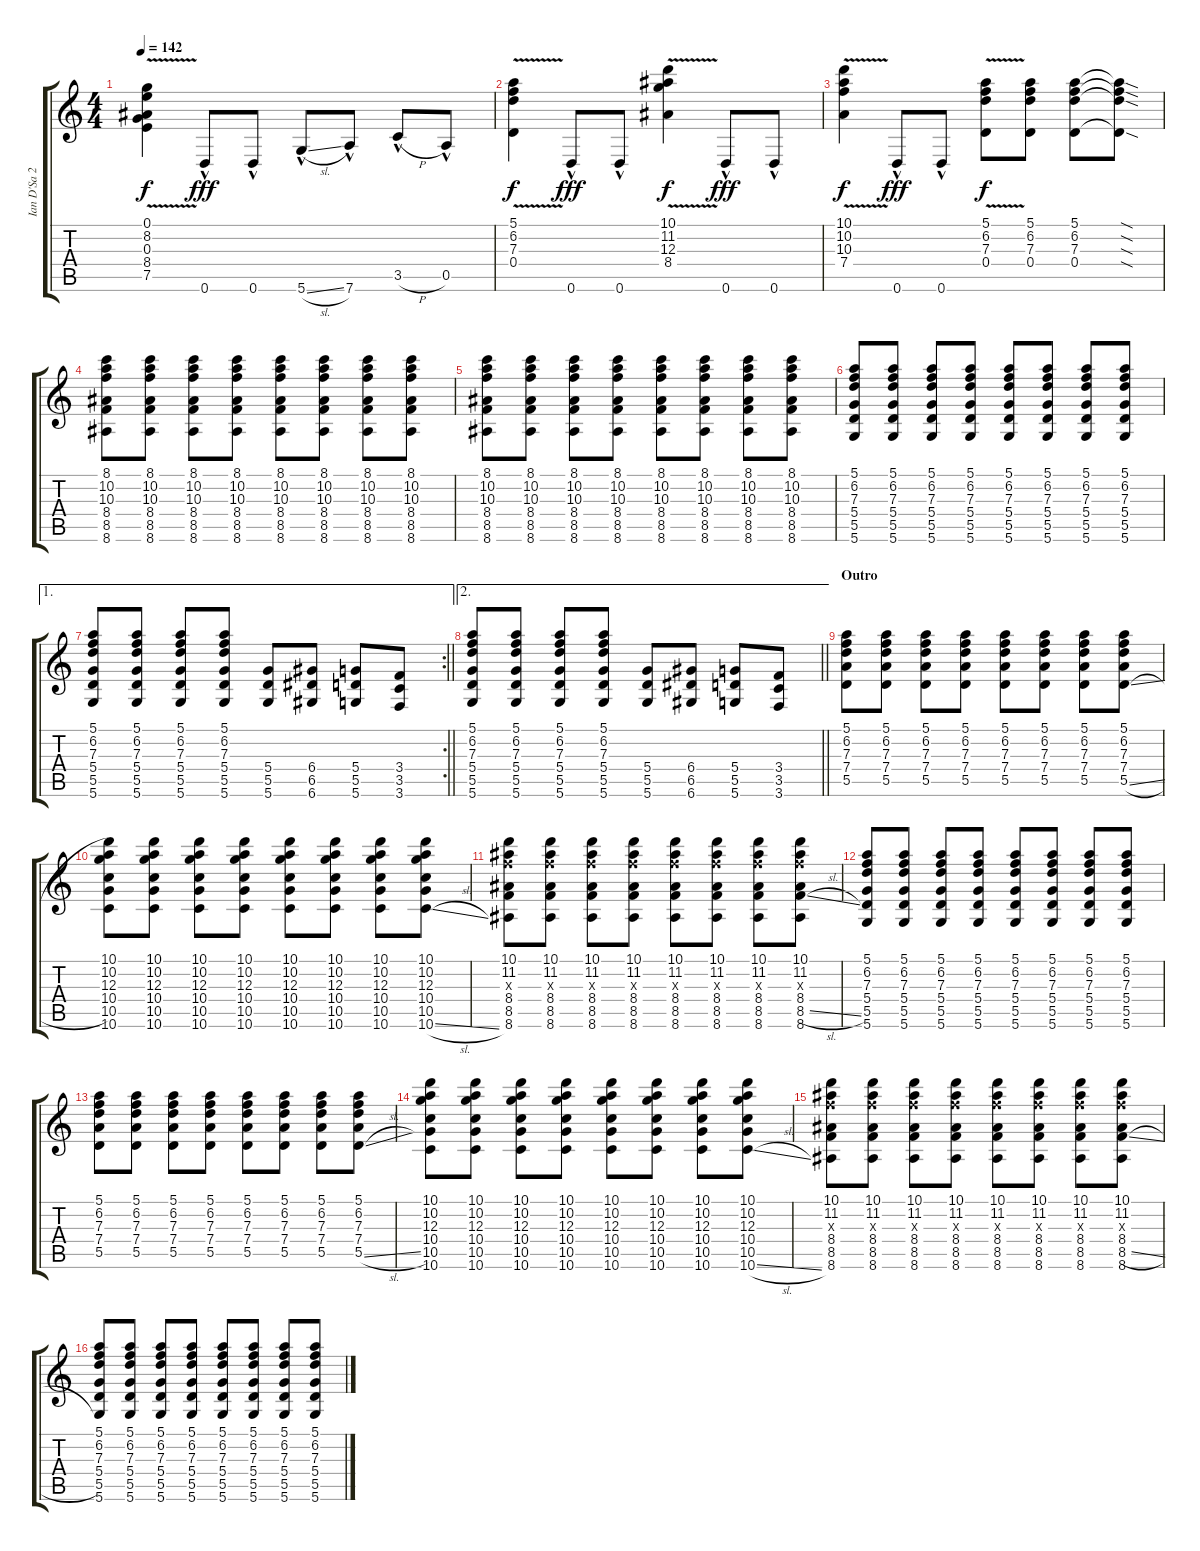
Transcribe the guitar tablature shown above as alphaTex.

\track ("Ian D'Sa 2" "Ian D'Sa 2") {instrument distortionguitar}
\staff {score tabs}
\tuning (E4 B3 G3 D3 A2 D2) {hide}
\ts (4 4)
\tempo 142
\clef g2
\ks c
(0.1{v} 8.2{v} 0.3{v} 8.4{v} 7.5{v}).4{dy f} 0.6{hac}.8{dy fff} 0.6{hac}.8 5.6{sl hac}.8 7.6{hac}.8 3.5{h hac}.8 0.5{hac}.8 |
(5.1{v} 6.2{v} 7.3{v} 0.4).4{dy f} 0.6{hac}.8{dy fff} 0.6{hac}.8 (10.1{v} 11.2{v} 12.3{v} 8.4).4{dy f} 0.6{hac}.8{dy fff} 0.6{hac}.8 |
(10.1{v} 10.2{v} 10.3{v} 7.4).4{dy f} 0.6{hac}.8{dy fff} 0.6{hac}.8 (5.1{v} 6.2{v} 7.3{v} 0.4).8{dy f} (5.1 6.2 7.3 0.4).8 (5.1 6.2 7.3 0.4).8 (5.1{sod t} 6.2{sod t} 7.3{sod t} 0.4{sod t}).8 |
(8.1 10.2 10.3 8.4 8.5 8.6).8 (8.1 10.2 10.3 8.4 8.5 8.6).8 (8.1 10.2 10.3 8.4 8.5 8.6).8 (8.1 10.2 10.3 8.4 8.5 8.6).8 (8.1 10.2 10.3 8.4 8.5 8.6).8 (8.1 10.2 10.3 8.4 8.5 8.6).8 (8.1 10.2 10.3 8.4 8.5 8.6).8 (8.1 10.2 10.3 8.4 8.5 8.6).8 |
(8.1 10.2 10.3 8.4 8.5 8.6).8 (8.1 10.2 10.3 8.4 8.5 8.6).8 (8.1 10.2 10.3 8.4 8.5 8.6).8 (8.1 10.2 10.3 8.4 8.5 8.6).8 (8.1 10.2 10.3 8.4 8.5 8.6).8 (8.1 10.2 10.3 8.4 8.5 8.6).8 (8.1 10.2 10.3 8.4 8.5 8.6).8 (8.1 10.2 10.3 8.4 8.5 8.6).8 |
(5.1 6.2 7.3 5.4 5.5 5.6).8 (5.1 6.2 7.3 5.4 5.5 5.6).8 (5.1 6.2 7.3 5.4 5.5 5.6).8 (5.1 6.2 7.3 5.4 5.5 5.6).8 (5.1 6.2 7.3 5.4 5.5 5.6).8 (5.1 6.2 7.3 5.4 5.5 5.6).8 (5.1 6.2 7.3 5.4 5.5 5.6).8 (5.1 6.2 7.3 5.4 5.5 5.6).8 |
\ae 1
\rc 2
\barLineRight lightlight
(5.1 6.2 7.3 5.4 5.5 5.6).8 (5.1 6.2 7.3 5.4 5.5 5.6).8 (5.1 6.2 7.3 5.4 5.5 5.6).8 (5.1 6.2 7.3 5.4 5.5 5.6).8 (5.4 5.5 5.6).8 (6.4 6.5 6.6).8 (5.4 5.5 5.6).8 (3.4 3.5 3.6).8 |
\ae 2
\barLineRight lightlight
(5.1 6.2 7.3 5.4 5.5 5.6).8 (5.1 6.2 7.3 5.4 5.5 5.6).8 (5.1 6.2 7.3 5.4 5.5 5.6).8 (5.1 6.2 7.3 5.4 5.5 5.6).8 (5.4 5.5 5.6).8 (6.4 6.5 6.6).8 (5.4 5.5 5.6).8 (3.4 3.5 3.6).8 |
\section ("" "Outro")
(5.1 6.2 7.3 7.4 5.5).8 (5.1 6.2 7.3 7.4 5.5).8 (5.1 6.2 7.3 7.4 5.5).8 (5.1 6.2 7.3 7.4 5.5).8 (5.1 6.2 7.3 7.4 5.5).8 (5.1 6.2 7.3 7.4 5.5).8 (5.1 6.2 7.3 7.4 5.5).8 (5.1 6.2 7.3 7.4 5.5{sl}).8 |
(10.1 10.2 12.3 10.4 10.5 10.6).8 (10.1 10.2 12.3 10.4 10.5 10.6).8 (10.1 10.2 12.3 10.4 10.5 10.6).8 (10.1 10.2 12.3 10.4 10.5 10.6).8 (10.1 10.2 12.3 10.4 10.5 10.6).8 (10.1 10.2 12.3 10.4 10.5 10.6).8 (10.1 10.2 12.3 10.4 10.5 10.6).8 (10.1 10.2 12.3 10.4 10.5 10.6{sl}).8 |
(10.1 11.2 10.3{x} 8.4 8.5 8.6).8 (10.1 11.2 10.3{x} 8.4 8.5 8.6).8 (10.1 11.2 10.3{x} 8.4 8.5 8.6).8 (10.1 11.2 10.3{x} 8.4 8.5 8.6).8 (10.1 11.2 10.3{x} 8.4 8.5 8.6).8 (10.1 11.2 10.3{x} 8.4 8.5 8.6).8 (10.1 11.2 10.3{x} 8.4 8.5 8.6).8 (10.1 11.2 10.3{x} 8.4 8.5{sl} 8.6).8 |
(5.1 6.2 7.3 5.4 5.5 5.6).8 (5.1 6.2 7.3 5.4 5.5 5.6).8 (5.1 6.2 7.3 5.4 5.5 5.6).8 (5.1 6.2 7.3 5.4 5.5 5.6).8 (5.1 6.2 7.3 5.4 5.5 5.6).8 (5.1 6.2 7.3 5.4 5.5 5.6).8 (5.1 6.2 7.3 5.4 5.5 5.6).8 (5.1 6.2 7.3 5.4 5.5 5.6).8 |
(5.1 6.2 7.3 7.4 5.5).8 (5.1 6.2 7.3 7.4 5.5).8 (5.1 6.2 7.3 7.4 5.5).8 (5.1 6.2 7.3 7.4 5.5).8 (5.1 6.2 7.3 7.4 5.5).8 (5.1 6.2 7.3 7.4 5.5).8 (5.1 6.2 7.3 7.4 5.5).8 (5.1 6.2 7.3 7.4 5.5{sl}).8 |
(10.1 10.2 12.3 10.4 10.5 10.6).8 (10.1 10.2 12.3 10.4 10.5 10.6).8 (10.1 10.2 12.3 10.4 10.5 10.6).8 (10.1 10.2 12.3 10.4 10.5 10.6).8 (10.1 10.2 12.3 10.4 10.5 10.6).8 (10.1 10.2 12.3 10.4 10.5 10.6).8 (10.1 10.2 12.3 10.4 10.5 10.6).8 (10.1 10.2 12.3 10.4 10.5 10.6{sl}).8 |
(10.1 11.2 10.3{x} 8.4 8.5 8.6).8 (10.1 11.2 10.3{x} 8.4 8.5 8.6).8 (10.1 11.2 10.3{x} 8.4 8.5 8.6).8 (10.1 11.2 10.3{x} 8.4 8.5 8.6).8 (10.1 11.2 10.3{x} 8.4 8.5 8.6).8 (10.1 11.2 10.3{x} 8.4 8.5 8.6).8 (10.1 11.2 10.3{x} 8.4 8.5 8.6).8 (10.1 11.2 10.3{x} 8.4 8.5{sl} 8.6).8 |
(5.1 6.2 7.3 5.4 5.5 5.6).8 (5.1 6.2 7.3 5.4 5.5 5.6).8 (5.1 6.2 7.3 5.4 5.5 5.6).8 (5.1 6.2 7.3 5.4 5.5 5.6).8 (5.1 6.2 7.3 5.4 5.5 5.6).8 (5.1 6.2 7.3 5.4 5.5 5.6).8 (5.1 6.2 7.3 5.4 5.5 5.6).8 (5.1 6.2 7.3 5.4 5.5 5.6).8
